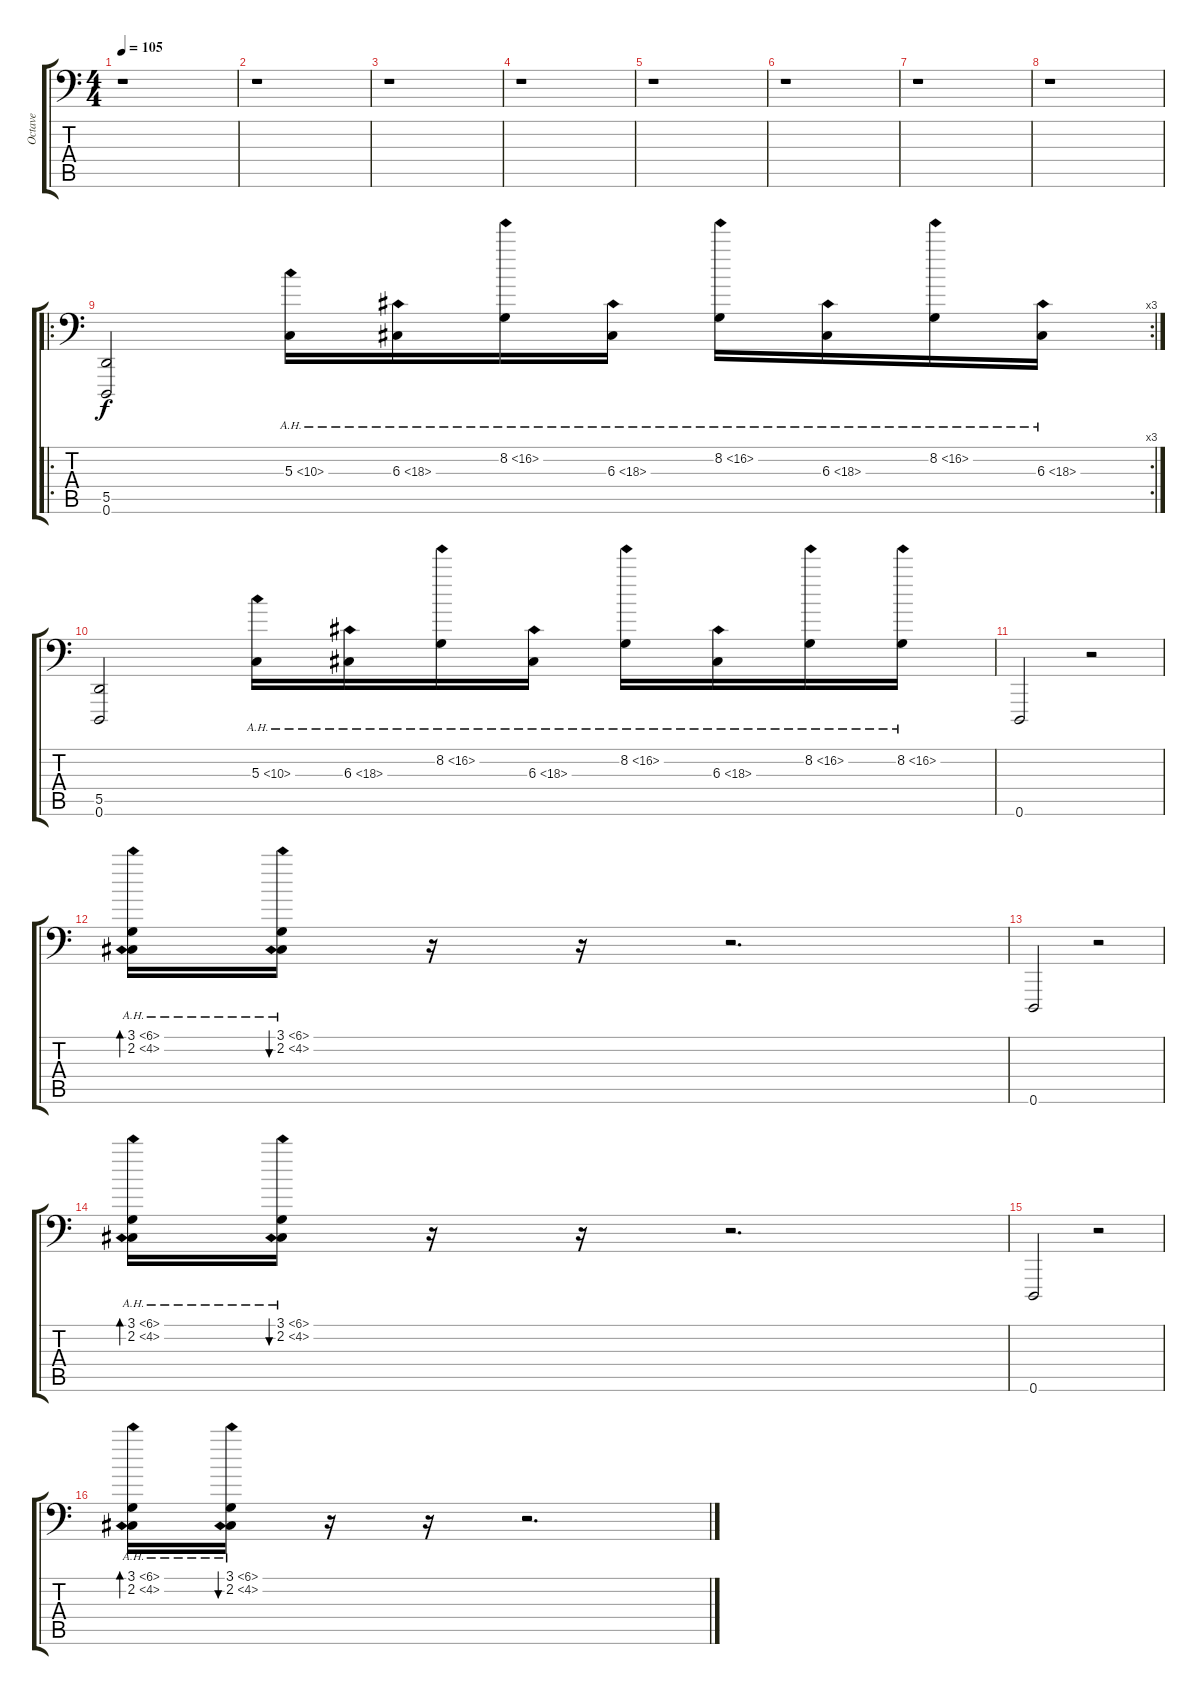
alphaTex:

\track ("Octave" "Octave") {instrument lead2sawtooth}
\staff {score tabs}
\tuning (E3 B2 G2 D2 A1 D1) {hide}
\ts (4 4)
\tempo 105
\clef f4
\ks c
r.1{dy f instrument lead2sawtooth} |
r.1 |
r.1 |
r.1 |
r.1 |
r.1 |
r.1 |
r.1 |
\ro
\rc 3
(5.5 0.6).2{volume 15 balance 8 instrument lead2sawtooth} 5.3{ah 5}.16{volume 15 balance 0 instrument lead5charang} 6.3{ah 12}.16{balance 2} 8.2{ah 8}.16{balance 4} 6.3{ah 12}.16{balance 6} 8.2{ah 8}.16{balance 10} 6.3{ah 12}.16{balance 12} 8.2{ah 8}.16{balance 14} 6.3{ah 12}.16{balance 16} |
(5.5 0.6).2{volume 15 balance 8 instrument lead2sawtooth} 5.3{ah 5}.16{volume 15 balance 0 instrument lead5charang} 6.3{ah 12}.16{balance 2} 8.2{ah 8}.16{balance 4} 6.3{ah 12}.16{balance 6} 8.2{ah 8}.16{balance 10} 6.3{ah 12}.16{balance 12} 8.2{ah 8}.16{balance 14} 8.2{ah 8}.16{balance 16} |
0.6.2{volume 15 balance 8 instrument lead2sawtooth} r.2 |
(3.1{ah 3} 2.2{ah 2}).16{bd 480 instrument lead5charang} (3.1{ah 3} 2.2{ah 2}).16{bu 480} r.16 r.16 r.2{d} |
0.6.2{volume 15 balance 8 instrument lead2sawtooth} r.2 |
(3.1{ah 3} 2.2{ah 2}).16{bd 480 instrument lead5charang} (3.1{ah 3} 2.2{ah 2}).16{bu 480} r.16 r.16 r.2{d} |
0.6.2{volume 15 balance 8 instrument lead2sawtooth} r.2 |
(3.1{ah 3} 2.2{ah 2}).16{bd 480 instrument lead5charang} (3.1{ah 3} 2.2{ah 2}).16{bu 480} r.16 r.16 r.2{d}
